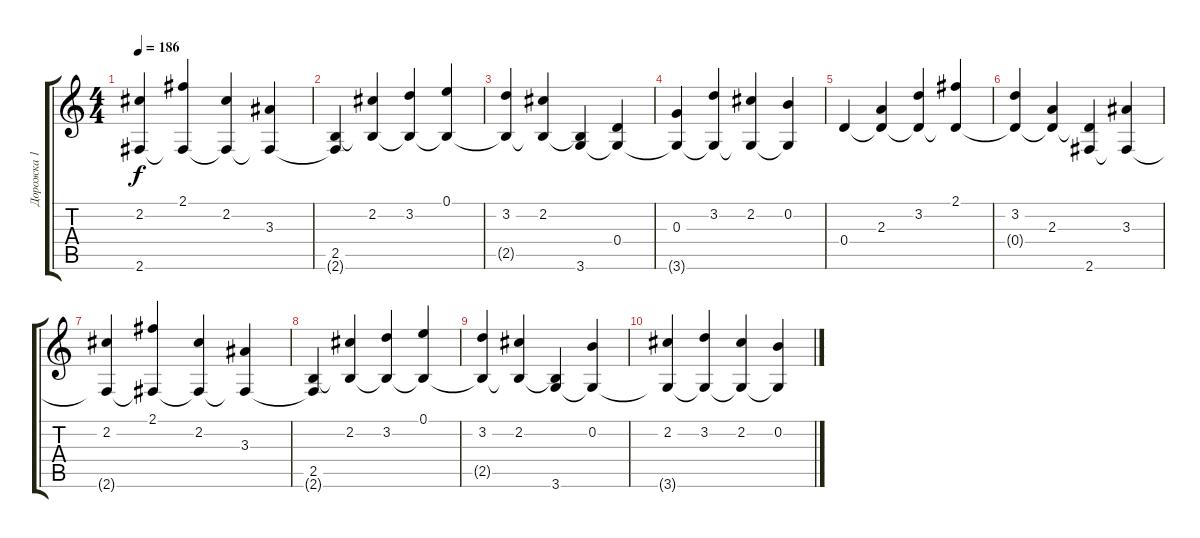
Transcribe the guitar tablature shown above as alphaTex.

\track ("Дорожка 1" "Дорожка 1") {instrument overdrivenguitar}
\staff {score tabs}
\tuning (E4 B3 G3 D3 A2 E2) {hide}
\ts (4 4)
\tempo 186
\clef g2
\ks c
(2.2 2.6{t}).4{dy f} (2.1 2.6{t}).4 (2.2 2.6{t}).4 (3.3 2.6{t}).4 |
(2.5 2.6{t}).4 (2.2 2.5{t}).4 (3.2 2.5{t}).4 (0.1 2.5{t}).4 |
(3.2 2.5{t}).4 (2.2 2.5{t}).4 (2.5{t} 3.6).4 (0.4 3.6{t}).4 |
(0.3 3.6{t}).4 (3.2 3.6{t}).4 (2.2 3.6{t}).4 (0.2 3.6{t}).4 |
0.4.4 (2.3 0.4{t}).4 (3.2 0.4{t}).4 (2.1 0.4{t}).4 |
(3.2 0.4{t}).4 (2.3 0.4{t}).4 (0.4{t} 2.6).4 (3.3 2.6{t}).4 |
(2.2 2.6{t}).4 (2.1 2.6{t}).4 (2.2 2.6{t}).4 (3.3 2.6{t}).4 |
(2.5 2.6{t}).4 (2.2 2.5{t}).4 (3.2 2.5{t}).4 (0.1 2.5{t}).4 |
(3.2 2.5{t}).4 (2.2 2.5{t}).4 (2.5{t} 3.6).4 (0.2 3.6{t}).4 |
(2.2 3.6{t}).4 (3.2 3.6{t}).4 (2.2 3.6{t}).4 (0.2 3.6{t}).4
